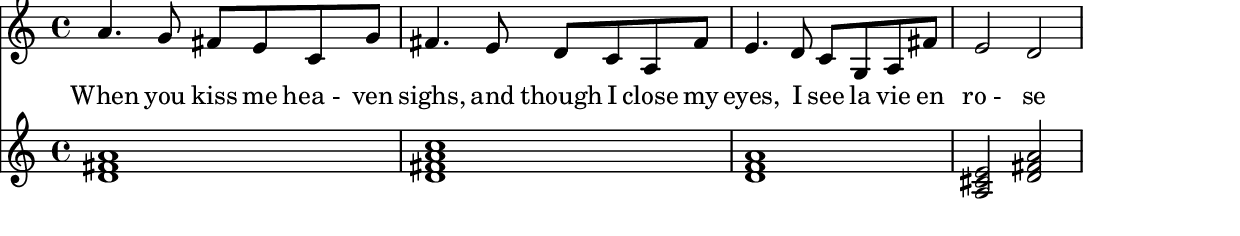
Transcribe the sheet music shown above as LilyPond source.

%% Generated by lilypond-book
%% Options: [indent=0\mm,line-width=278\pt]
\include "lilypond-book-preamble.ly"


% ****************************************************************
% Start cut-&-pastable-section
% ****************************************************************



\paper {
  indent = 0\mm
  line-width = 278\pt
  % offset the left padding, also add 1mm as lilypond creates cropped
  % images with a little space on the right
  line-width = #(- line-width (* mm  3.000000) (* mm 1))
}

\layout {
  
}





% ****************************************************************
% ly snippet:
% ****************************************************************
\sourcefileline 85
\layout {
		
	  	indent = 0\mm
  		line-width = 200\mm
  		ragged-last = ##t
		\override ChordName #'font-size = #2
     	\override ChordName #'font-series = #'bold 
		\override ChordName #'color = #(rgb-color 0 0 0.78) 
		\override ChordName #'font-family = #'roman
	}
	\score {
		\transpose c'' g'
		<<
		\chords { g1 g1:7 g1 d2 g2}
		\relative c'' {
			\override Score.BarNumber.break-visibility = ##(#f #f #t)		
			\set Score.currentBarNumber = #5
			\bar ""
			%
			\clef treble
			\override Staff.TimeSignature #'style = #'()
			\time 4/4
			<<
    		{ d4. c8 b8 [ a8 f8 c'8 ] b4. a8 g8 [ f8 d8 b'8 ] a4. g8 f8 [ c8 d8 b'8 ] a2  g2 }
    		\new Staff { 
				\clef "treble" 
				\override Staff.TimeSignature #'style = #'()
				\chordmode {  g1 g1:7 g1:m d2 g2}
			}			
			>>
		}
		\addlyrics { When you kiss me "hea - " ven "sighs," and though I close my "eyes," I see la vie en "ro -" se }
		>>
	}



% ****************************************************************
% end ly snippet
% ****************************************************************
